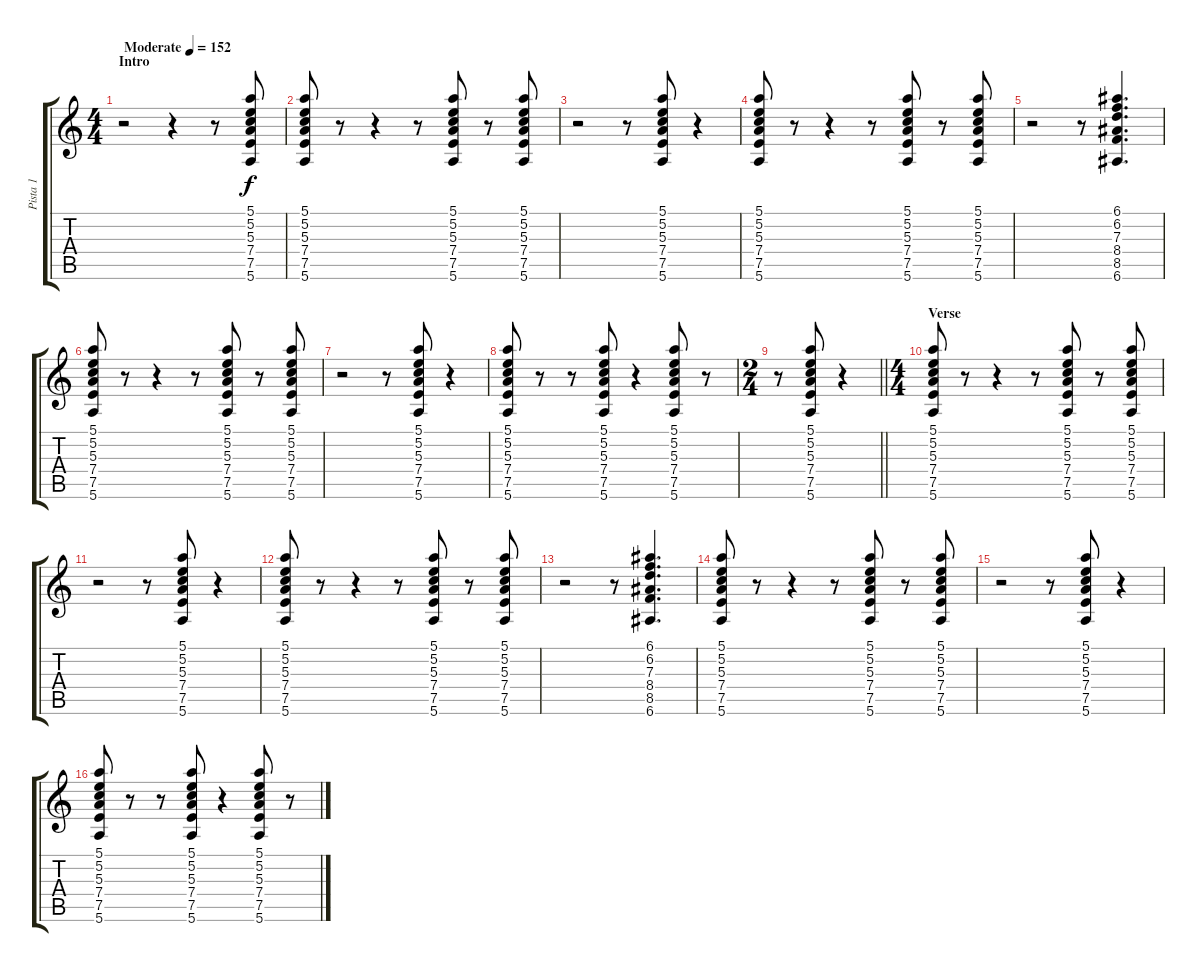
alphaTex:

\track ("Pista 1" "Pista 1") {instrument acousticguitarsteel}
\staff {score tabs}
\tuning (E4 B3 G3 D3 A2 E2) {hide}
\ts (4 4)
\section ("" "Intro")
\tempo (152 "Moderate")
\clef g2
\ks c
r.2{dy f instrument acousticguitarsteel} r.4 r.8 (5.1 5.2 5.3 7.4 7.5 5.6).8 |
(5.1 5.2 5.3 7.4 7.5 5.6).8 r.8 r.4 r.8 (5.1 5.2 5.3 7.4 7.5 5.6).8 r.8 (5.1 5.2 5.3 7.4 7.5 5.6).8 |
r.2 r.8 (5.1 5.2 5.3 7.4 7.5 5.6).8 r.4 |
(5.1 5.2 5.3 7.4 7.5 5.6).8 r.8 r.4 r.8 (5.1 5.2 5.3 7.4 7.5 5.6).8 r.8 (5.1 5.2 5.3 7.4 7.5 5.6).8 |
r.2 r.8 (6.1 6.2 7.3 8.4 8.5 6.6).4{d} |
(5.1 5.2 5.3 7.4 7.5 5.6).8 r.8 r.4 r.8 (5.1 5.2 5.3 7.4 7.5 5.6).8 r.8 (5.1 5.2 5.3 7.4 7.5 5.6).8 |
r.2 r.8 (5.1 5.2 5.3 7.4 7.5 5.6).8 r.4 |
(5.1 5.2 5.3 7.4 7.5 5.6).8 r.8 r.8 (5.1 5.2 5.3 7.4 7.5 5.6).8 r.4 (5.1 5.2 5.3 7.4 7.5 5.6).8 r.8 |
\ts (2 4)
\barLineRight lightlight
r.8 (5.1 5.2 5.3 7.4 7.5 5.6).8 r.4 |
\ts (4 4)
\section ("" "Verse")
(5.1 5.2 5.3 7.4 7.5 5.6).8 r.8 r.4 r.8 (5.1 5.2 5.3 7.4 7.5 5.6).8 r.8 (5.1 5.2 5.3 7.4 7.5 5.6).8 |
r.2 r.8 (5.1 5.2 5.3 7.4 7.5 5.6).8 r.4 |
(5.1 5.2 5.3 7.4 7.5 5.6).8 r.8 r.4 r.8 (5.1 5.2 5.3 7.4 7.5 5.6).8 r.8 (5.1 5.2 5.3 7.4 7.5 5.6).8 |
r.2 r.8 (6.1 6.2 7.3 8.4 8.5 6.6).4{d} |
(5.1 5.2 5.3 7.4 7.5 5.6).8 r.8 r.4 r.8 (5.1 5.2 5.3 7.4 7.5 5.6).8 r.8 (5.1 5.2 5.3 7.4 7.5 5.6).8 |
r.2 r.8 (5.1 5.2 5.3 7.4 7.5 5.6).8 r.4 |
(5.1 5.2 5.3 7.4 7.5 5.6).8 r.8 r.8 (5.1 5.2 5.3 7.4 7.5 5.6).8 r.4 (5.1 5.2 5.3 7.4 7.5 5.6).8 r.8
